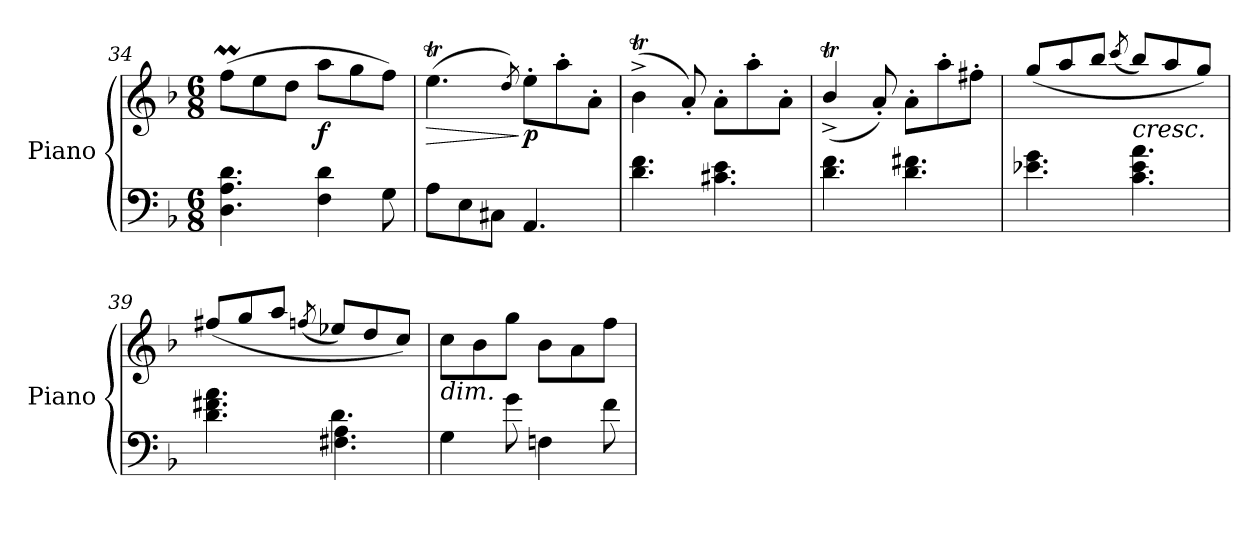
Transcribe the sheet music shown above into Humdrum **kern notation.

**kern	**kern	**dynam
*part1	*part1	*part1
*staff2	*staff1	*staff1/2
*I"Piano	*	*
*I'Piano	*	*
*clefF4	*clefG2	*
*k[b-]	*k[b-]	*
*M6/8	*M6/8	*
=34	=34	=34
4.D\ 4.A\ 4.d\	(8ffM\L	.
.	8ee\	.
.	8dd\J	.
!	!	!LO:DY:b
4F\ 4d\	8aa\L	f
.	8gg\	.
8G\	8ff\J)	.
=35	=35	=35
!	!	!LO:HP:b
8A\L	(<4.eet\	>
8E\	.	.
8C#X\J	.	.
.	8qdd/)	.
!	!	!LO:DY:n=1:b
4.AA/	8ee'\L	] p
.	8aa'\	.
.	8a'\J	.
=36	=36	=36
*^	*	*
4.d\ 4.f\	2.ryy	(4b-T^>\	.
.	.	8a'/)	.
4.c#X\ 4.e\	.	8a'>\L	.
.	.	8aa'>\	.
.	.	8a'>\J	.
=37	=37	=37	=37
4.d\ 4.f\	2.ryy	(4b-T^/	.
.	.	8a'/)	.
4.d\ 4.f#X\	.	8a'>\L	.
.	.	8aa'>\	.
.	.	8ff#X'>\J	.
!!LO:LB:g=z
=38	=38	=38	=38
4.e-X\ 4.g\	2.ryy	(8gg/L	.
.	.	8aa/	.
.	.	8bb-/J	.
.	.	(<8qccc/	.
!	!	!LO:TX:b:i:t=cresc.	!
4.c\ 4.e-\ 4.a\	.	8bb-/L)	.
.	.	8aa/	.
.	.	8gg/J)	.
=39	=39	=39	=39
4.d\ 4.f#X\ 4.a\	4.ryy	(8ff#X/L	.
.	.	8gg/	.
.	.	8aa/J	.
.	.	(<8qffn/	.
4.d\	4.F#X\ 4.A\	8ee-X/L)	.
.	.	8dd/	.
.	.	8cc/J)	.
=40	=40	=40	=40
!	!	!LO:TX:b:i:t=dim.	!
4ryy	4G\	8cc\L	.
.	.	8b-\	.
8g\	8ryy	8gg\J	.
4ryy	4Fn\	8b-\L	.
.	.	8a\	.
8f\	8ryy	8ff\J	.
*v	*v	*	*
=	=	=
*-	*-	*-
